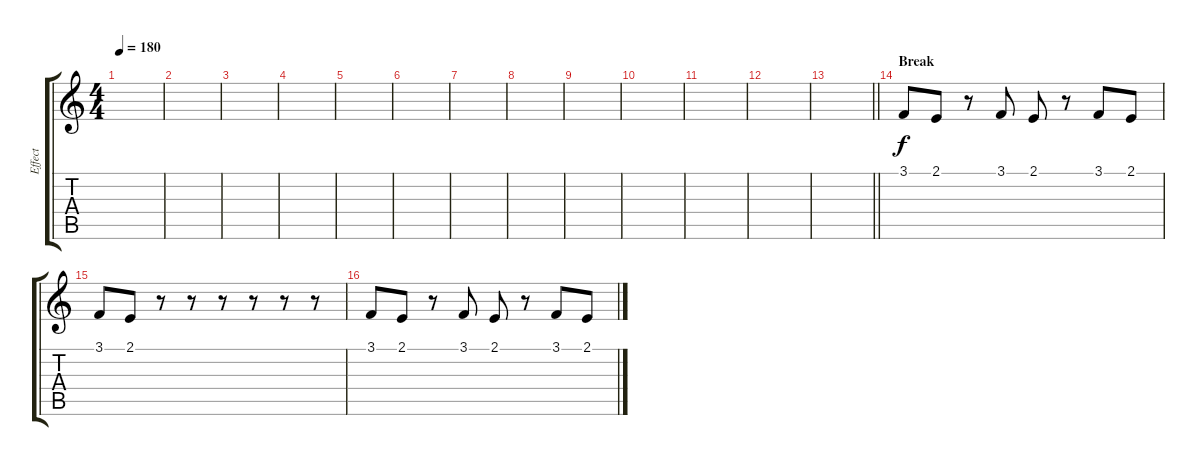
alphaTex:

\track ("Effect" "Effect") {instrument choiraahs}
\staff {score tabs}
\tuning (D4 A3 F3 C3 G2 C2) {hide}
\ts (4 4)
\tempo 180
\clef g2
\ks c
|
|
|
|
|
|
|
|
|
|
|
|
\barLineRight lightlight
|
\section ("" "Break")
3.1.8 2.1.8 r.8 3.1.8 2.1.8 r.8 3.1.8 2.1.8 |
3.1.8 2.1.8 r.8 r.8 r.8 r.8 r.8 r.8 |
3.1.8 2.1.8 r.8 3.1.8 2.1.8 r.8 3.1.8 2.1.8
